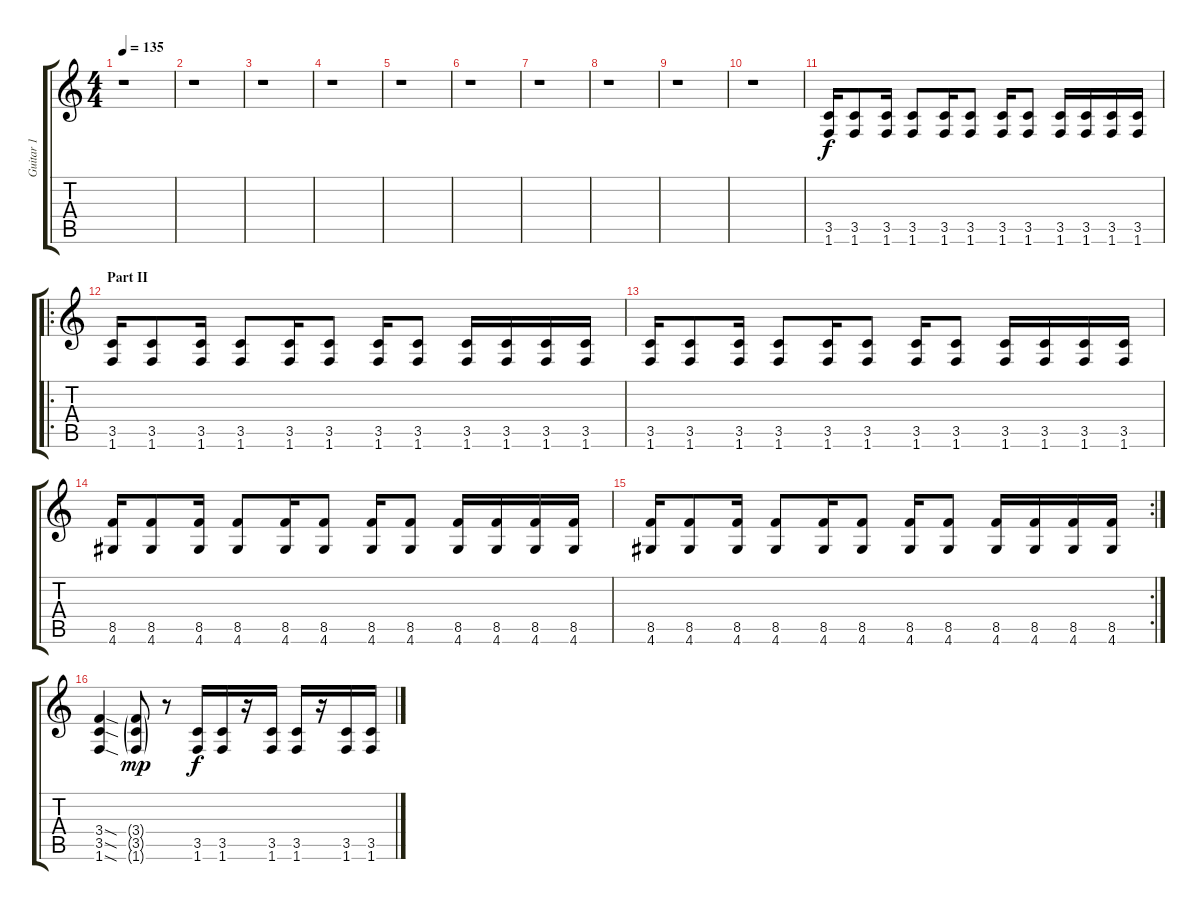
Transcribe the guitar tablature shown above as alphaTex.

\track ("Guitar 1" "Guitar 1") {instrument distortionguitar}
\staff {score tabs}
\tuning (E4 B3 G3 D3 A2 E2) {hide}
\ts (4 4)
\tempo 135
\clef g2
\ks c
r.1{dy f} |
r.1 |
r.1 |
r.1 |
r.1 |
r.1 |
r.1 |
r.1 |
r.1 |
r.1 |
(3.5 1.6).16 (3.5 1.6).8 (3.5 1.6).16 (3.5 1.6).8 (3.5 1.6).16 (3.5 1.6).8 (3.5 1.6).16 (3.5 1.6).8 (3.5 1.6).16 (3.5 1.6).16 (3.5 1.6).16 (3.5 1.6).16 |
\ro
\section ("" "Part II")
(3.5 1.6).16 (3.5 1.6).8 (3.5 1.6).16 (3.5 1.6).8 (3.5 1.6).16 (3.5 1.6).8 (3.5 1.6).16 (3.5 1.6).8 (3.5 1.6).16 (3.5 1.6).16 (3.5 1.6).16 (3.5 1.6).16 |
(3.5 1.6).16 (3.5 1.6).8 (3.5 1.6).16 (3.5 1.6).8 (3.5 1.6).16 (3.5 1.6).8 (3.5 1.6).16 (3.5 1.6).8 (3.5 1.6).16 (3.5 1.6).16 (3.5 1.6).16 (3.5 1.6).16 |
(8.5 4.6).16 (8.5 4.6).8 (8.5 4.6).16 (8.5 4.6).8 (8.5 4.6).16 (8.5 4.6).8 (8.5 4.6).16 (8.5 4.6).8 (8.5 4.6).16 (8.5 4.6).16 (8.5 4.6).16 (8.5 4.6).16 |
\rc 2
(8.5 4.6).16 (8.5 4.6).8 (8.5 4.6).16 (8.5 4.6).8 (8.5 4.6).16 (8.5 4.6).8 (8.5 4.6).16 (8.5 4.6).8 (8.5 4.6).16 (8.5 4.6).16 (8.5 4.6).16 (8.5 4.6).16 |
(3.4{sod} 3.5{sod} 1.6{sod}).4 (3.4{g} 3.5{g} 1.6{g}).8{dy mp} r.8 (3.5 1.6).16{dy f} (3.5 1.6).16 r.16 (3.5 1.6).16 (3.5 1.6).16 r.16 (3.5 1.6).16 (3.5 1.6).16
